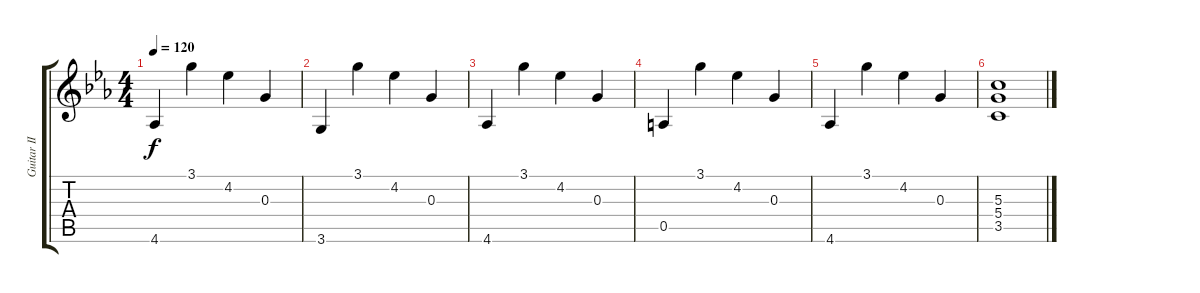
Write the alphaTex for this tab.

\track ("Guitar II" "Guitar II") {instrument distortionguitar}
\staff {score tabs}
\tuning (E4 B3 G3 D3 A2 E2) {hide}
\ts (4 4)
\tempo 120
\clef g2
\ks eb
4.6.4{dy f} 3.1.4 4.2.4 0.3.4 |
3.6.4 3.1.4 4.2.4 0.3.4 |
4.6.4 3.1.4 4.2.4 0.3.4 |
0.5.4 3.1.4 4.2.4 0.3.4 |
4.6.4 3.1.4 4.2.4 0.3.4 |
(5.3 5.4 3.5).1
